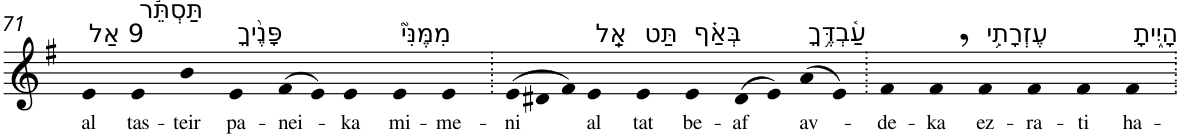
**kern	**text
*part1	*part1
*staff1	*staff1
*I"Piano	*
*I'Pno	*
!!LO:PB:g=z
*clefG2	*
*k[f#]	*
*G:	*
=71	=71
!LO:TX:a:t=9 אַל	!
!	!LO:LY:b
4e	al
!LO:TX:a:t=תַּסְתֵּ֬ר	!
!	!LO:LY:b
4e	tas-
!	!LO:LY:b
4b	-teir
!LO:TX:a:t=פָּנֶ֨יךָ	!
!	!LO:LY:b
4e	pa-
!	!LO:LY:b
(>8f#	-nei-
8e)	.
!	!LO:LY:b
4e	-ka
!LO:TX:a:t=מִמֶּנִּי֮	!
!	!LO:LY:b
4e	mi-
!	!LO:LY:b
4e	-me-
=72.	=72.
*Xtuplet	*
!	!LO:LY:b
(>12e	-ni
12d#X	.
12f#)	.
!LO:TX:a:t=אַֽל	!
!	!LO:LY:b
4e	al
!LO:TX:a:t=תַּט	!
!	!LO:LY:b
4e	tat
!LO:TX:a:t=בְּאַ֗ף	!
!	!LO:LY:b
4e	be-
!	!LO:LY:b
(>8d#	-af
8e)	.
!LO:TX:a:t=עַ֫בְדֶּ֥ךָ	!
!	!LO:LY:b
(>8a	av-
8e)	.
=73.	=73.
!	!LO:LY:b
4f#	-de-
!	!LO:LY:b
4f#,	-ka
!LO:TX:a:t=עֶזְרָתִ֥י	!
!	!LO:LY:b
4f#	ez-
!	!LO:LY:b
4f#	-ra-
!	!LO:LY:b
4f#	-ti
!LO:TX:a:t=הָיִ֑יתָ	!
!	!LO:LY:b
4f#	ha-
=.	=.
*-	*-
